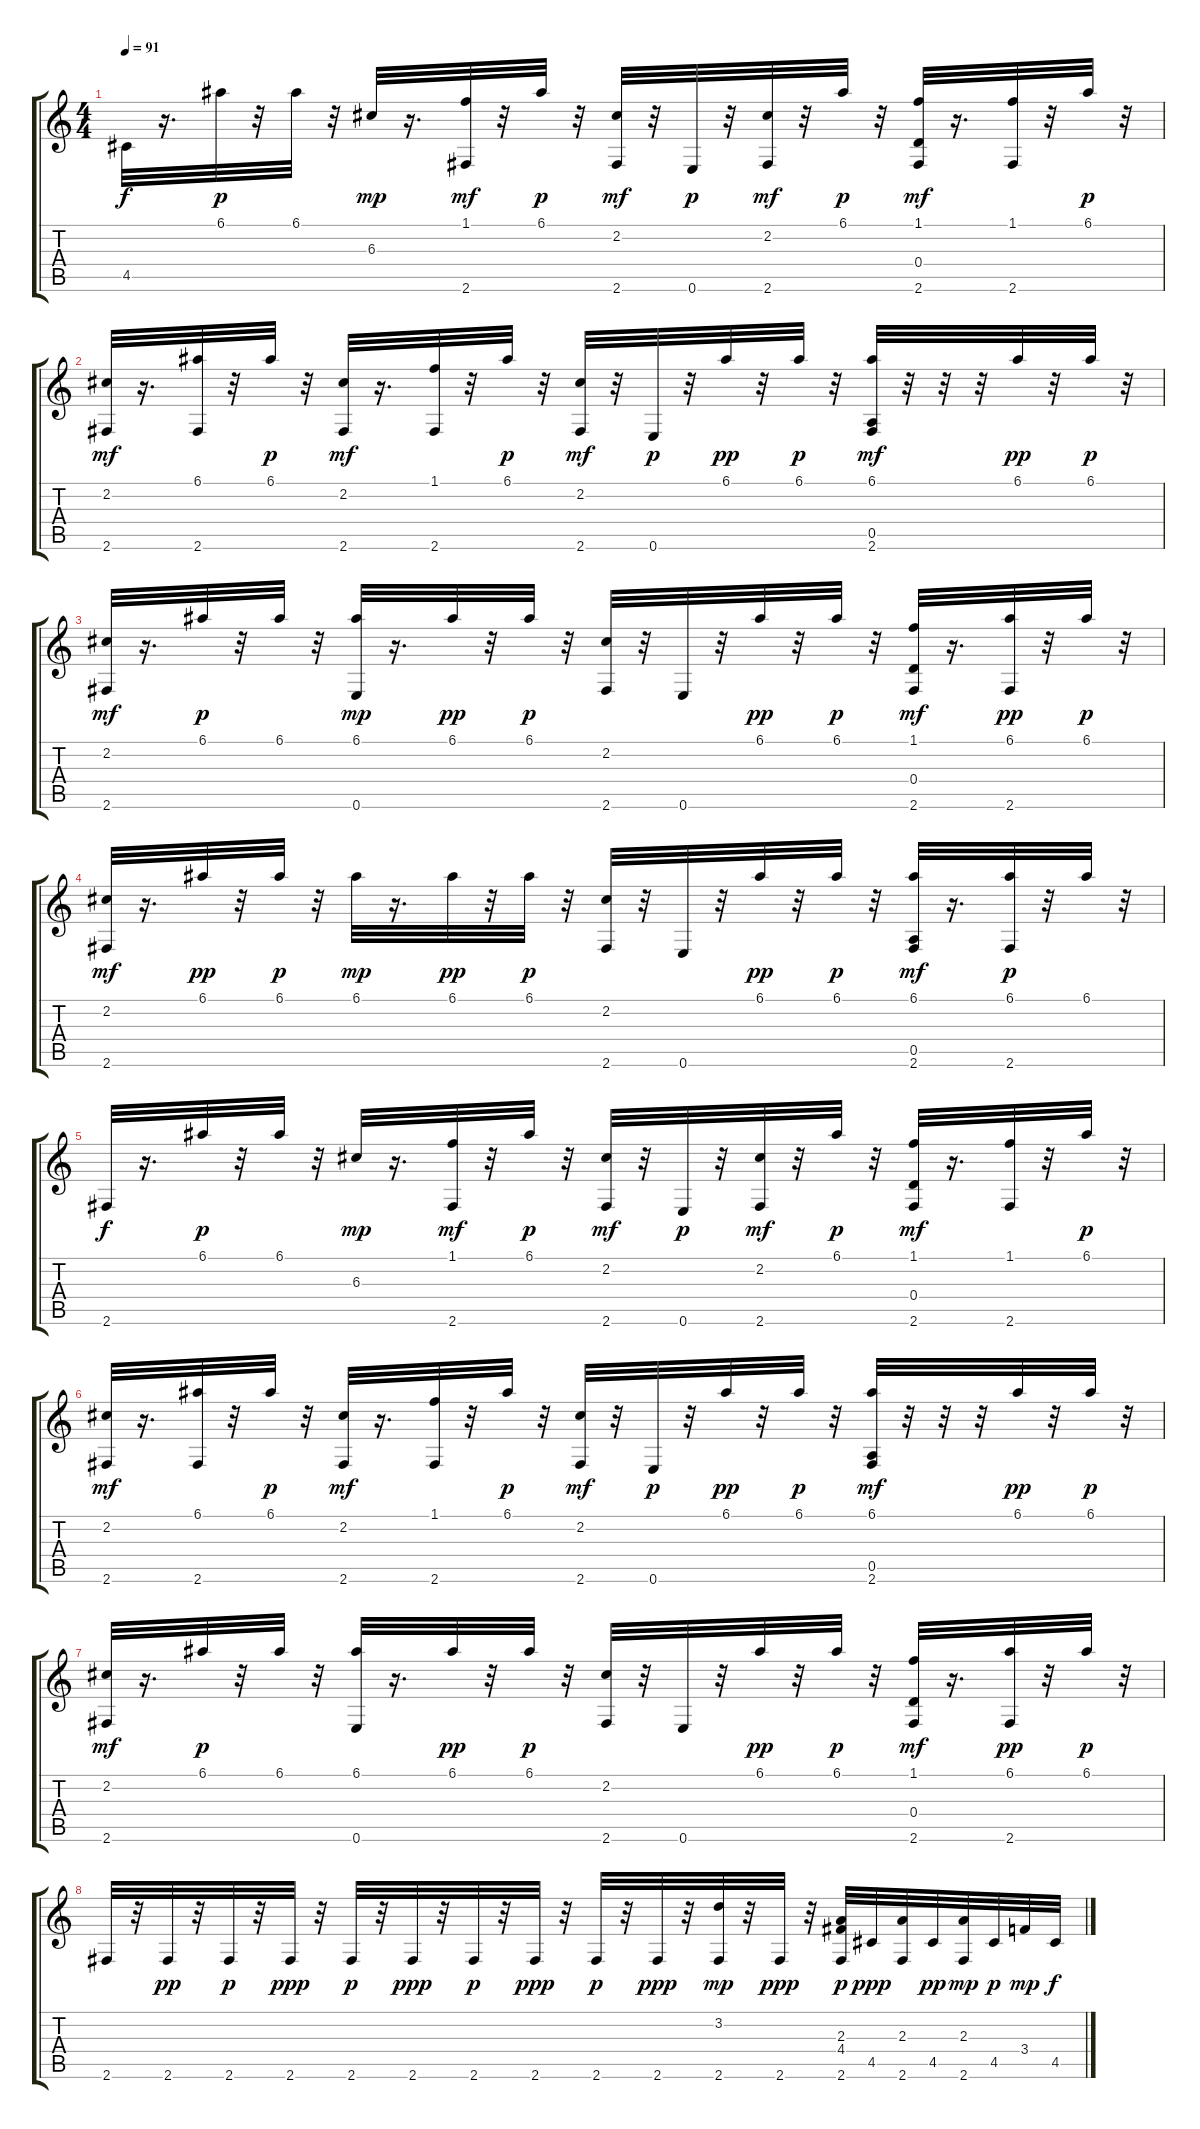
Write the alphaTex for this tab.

\track "" {instrument acousticguitarsteel}
\staff {score tabs}
\tuning (E4 B3 G3 D3 A2 E2) {hide}
\ts (4 4)
\tempo 91
\clef g2
\ks c
4.5.32{dy f instrument acousticgrandpiano} r.16{d} 6.1.32{dy p} r.32 6.1.32 r.32 6.3.32{dy mp} r.16{d} (1.1 2.6).32{dy mf} r.32 6.1.32{dy p} r.32 (2.2 2.6).32{dy mf} r.32 0.6.32{dy p} r.32 (2.2 2.6).32{dy mf} r.32 6.1.32{dy p} r.32 (1.1 0.4 2.6).32{dy mf} r.16{d} (1.1 2.6).32 r.32 6.1.32{dy p} r.32 |
(2.2 2.6).32{dy mf} r.16{d} (6.1 2.6).32 r.32 6.1.32{dy p} r.32 (2.2 2.6).32{dy mf} r.16{d} (1.1 2.6).32 r.32 6.1.32{dy p} r.32 (2.2 2.6).32{dy mf} r.32 0.6.32{dy p} r.32 6.1.32{dy pp} r.32 6.1.32{dy p} r.32 (6.1 0.5 2.6).32{dy mf} r.32 r.32 r.32 6.1.32{dy pp} r.32 6.1.32{dy p} r.32 |
(2.2 2.6).32{dy mf} r.16{d} 6.1.32{dy p} r.32 6.1.32 r.32 (6.1 0.6).32{dy mp} r.16{d} 6.1.32{dy pp} r.32 6.1.32{dy p} r.32 (2.2 2.6).32 r.32 0.6.32 r.32 6.1.32{dy pp} r.32 6.1.32{dy p} r.32 (1.1 0.4 2.6).32{dy mf} r.16{d} (6.1 2.6).32{dy pp} r.32 6.1.32{dy p} r.32 |
(2.2 2.6).32{dy mf} r.16{d} 6.1.32{dy pp} r.32 6.1.32{dy p} r.32 6.1.32{dy mp} r.16{d} 6.1.32{dy pp} r.32 6.1.32{dy p} r.32 (2.2 2.6).32 r.32 0.6.32 r.32 6.1.32{dy pp} r.32 6.1.32{dy p} r.32 (6.1 0.5 2.6).32{dy mf} r.16{d} (6.1 2.6).32{dy p} r.32 6.1.32 r.32 |
2.6.32{dy f} r.16{d} 6.1.32{dy p} r.32 6.1.32 r.32 6.3.32{dy mp} r.16{d} (1.1 2.6).32{dy mf} r.32 6.1.32{dy p} r.32 (2.2 2.6).32{dy mf} r.32 0.6.32{dy p} r.32 (2.2 2.6).32{dy mf} r.32 6.1.32{dy p} r.32 (1.1 0.4 2.6).32{dy mf} r.16{d} (1.1 2.6).32 r.32 6.1.32{dy p} r.32 |
(2.2 2.6).32{dy mf} r.16{d} (6.1 2.6).32 r.32 6.1.32{dy p} r.32 (2.2 2.6).32{dy mf} r.16{d} (1.1 2.6).32 r.32 6.1.32{dy p} r.32 (2.2 2.6).32{dy mf} r.32 0.6.32{dy p} r.32 6.1.32{dy pp} r.32 6.1.32{dy p} r.32 (6.1 0.5 2.6).32{dy mf} r.32 r.32 r.32 6.1.32{dy pp} r.32 6.1.32{dy p} r.32 |
(2.2 2.6).32{dy mf} r.16{d} 6.1.32{dy p} r.32 6.1.32 r.32 (6.1 0.6).32 r.16{d} 6.1.32{dy pp} r.32 6.1.32{dy p} r.32 (2.2 2.6).32 r.32 0.6.32 r.32 6.1.32{dy pp} r.32 6.1.32{dy p} r.32 (1.1 0.4 2.6).32{dy mf} r.16{d} (6.1 2.6).32{dy pp} r.32 6.1.32{dy p} r.32 |
2.6.32{instrument acousticguitarsteel} r.32 2.6.32{dy pp} r.32 2.6.32{dy p} r.32 2.6.32{dy ppp} r.32 2.6.32{dy p} r.32 2.6.32{dy ppp} r.32 2.6.32{dy p} r.32 2.6.32{dy ppp} r.32 2.6.32{dy p} r.32 2.6.32{dy ppp} r.32 (3.2 2.6).32{dy mp} r.32 2.6.32{dy ppp} r.32 (2.3 4.4 2.6).32{dy p} 4.5.32{dy ppp} (2.3 2.6).32{instrument acousticgrandpiano} 4.5.32{dy pp} (2.3 2.6).32{dy mp} 4.5.32{dy p} 3.4.32{dy mp} 4.5.32{dy f}
